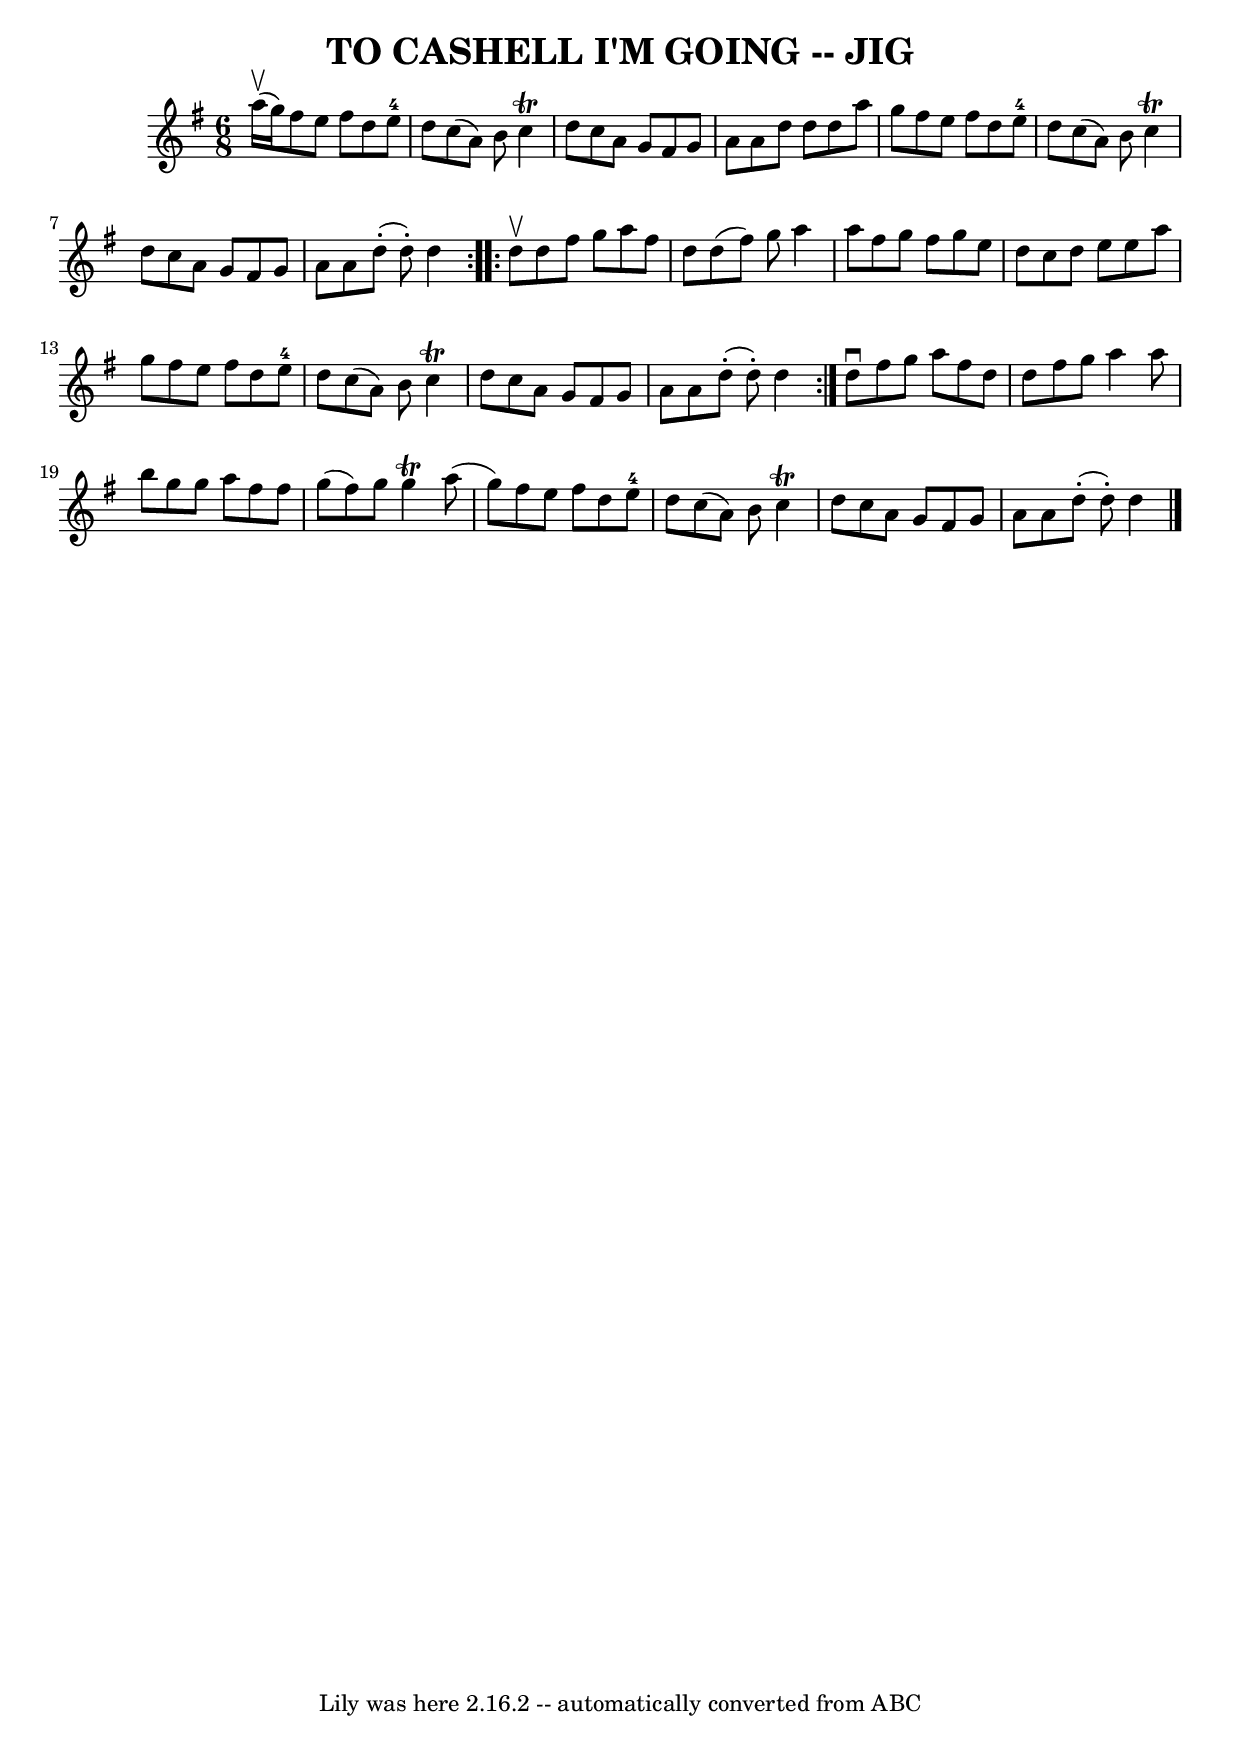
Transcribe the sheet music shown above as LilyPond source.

\version "2.7.40"
\include "Mammoth.ily"
\header {
	%% book = "Ryan's Mammoth Collection of Fiddle Tunes"
	crossRefNumber = "1"
	footnotes = "\\\\Bar 20 has wrong note lengths."
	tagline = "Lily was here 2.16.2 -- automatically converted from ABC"
	title = "TO CASHELL I'M GOING -- JIG"
}
voicedefault =  {


\repeat volta 2 {
\time 6/8 
\key d \mixolydian a''16 (^\upbow g''16)       |
   
fis''8 e''8 fis''8 d''8 e''8-4 d''8    |
 c''8 (a'8 
) b'8 c''4^\trill d''8    |
 c''8 a'8 g'8 fis'8    
g'8 a'8    |
 a'8 d''8 d''8 d''8 a''8 g''8    
|
     |
 fis''8 e''8 fis''8 d''8 e''8-4 d''8    
|
 c''8 (a'8) b'8 c''4^\trill d''8    |
 c''8    
a'8 g'8 fis'8 g'8 a'8    |
 a'8 d''8 (-. d''8 -.)  
 d''4    }     \repeat volta 2 { d''8^\upbow       |
 d''8 fis''8 
 g''8 a''8 fis''8 d''8    |
 d''8 (fis''8) g''8    
a''4 a''8    |
 fis''8 g''8 fis''8 g''8 e''8 d''8    
|
 c''8 d''8 e''8 e''8 a''8 g''8    |
     
|
 fis''8 e''8 fis''8 d''8 e''8-4 d''8    |
   
c''8 (a'8) b'8 c''4^\trill d''8    |
 c''8 a'8 g'8  
 fis'8 g'8 a'8    |
 a'8 d''8 (-. d''8 -.) d''4    }  
 d''8^\downbow fis''8 g''8 a''8 fis''8 d''8    |
 d''8 
 fis''8 g''8 a''4 a''8    |
 b''8 g''8 g''8 a''8    
fis''8 fis''8    |
 g''8 (fis''8) g''8 g''4^\trill   
a''8 (g''8)   |
     |
 fis''8 e''8 fis''8 d''8    
e''8-4 d''8    |
 c''8 (a'8) b'8 c''4^\trill d''8    
|
 c''8 a'8 g'8 fis'8 g'8 a'8    |
 a'8      
d''8 (-. d''8 -.) d''4    \bar "|."   
}

\score{
    <<

	\context Staff="default"
	{
	    \voicedefault 
	}

    >>
	\layout {
	}
	\midi {}
}
